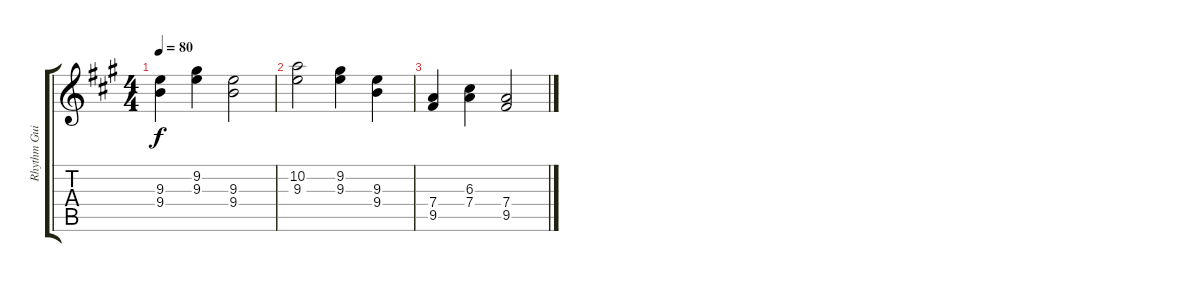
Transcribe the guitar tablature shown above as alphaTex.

\track ("Rhythm Guitar 2" "Rhythm Gui") {instrument distortionguitar}
\staff {score tabs}
\tuning (E4 B3 G3 D3 A2 E2) {hide}
\ts (4 4)
\tempo 80
\clef g2
\ks a
(9.3 9.4).4{dy f} (9.2 9.3).4 (9.3 9.4).2 |
(10.2 9.3).2 (9.2 9.3).4 (9.3 9.4).4 |
(7.4 9.5).4 (6.3 7.4).4 (7.4 9.5).2
